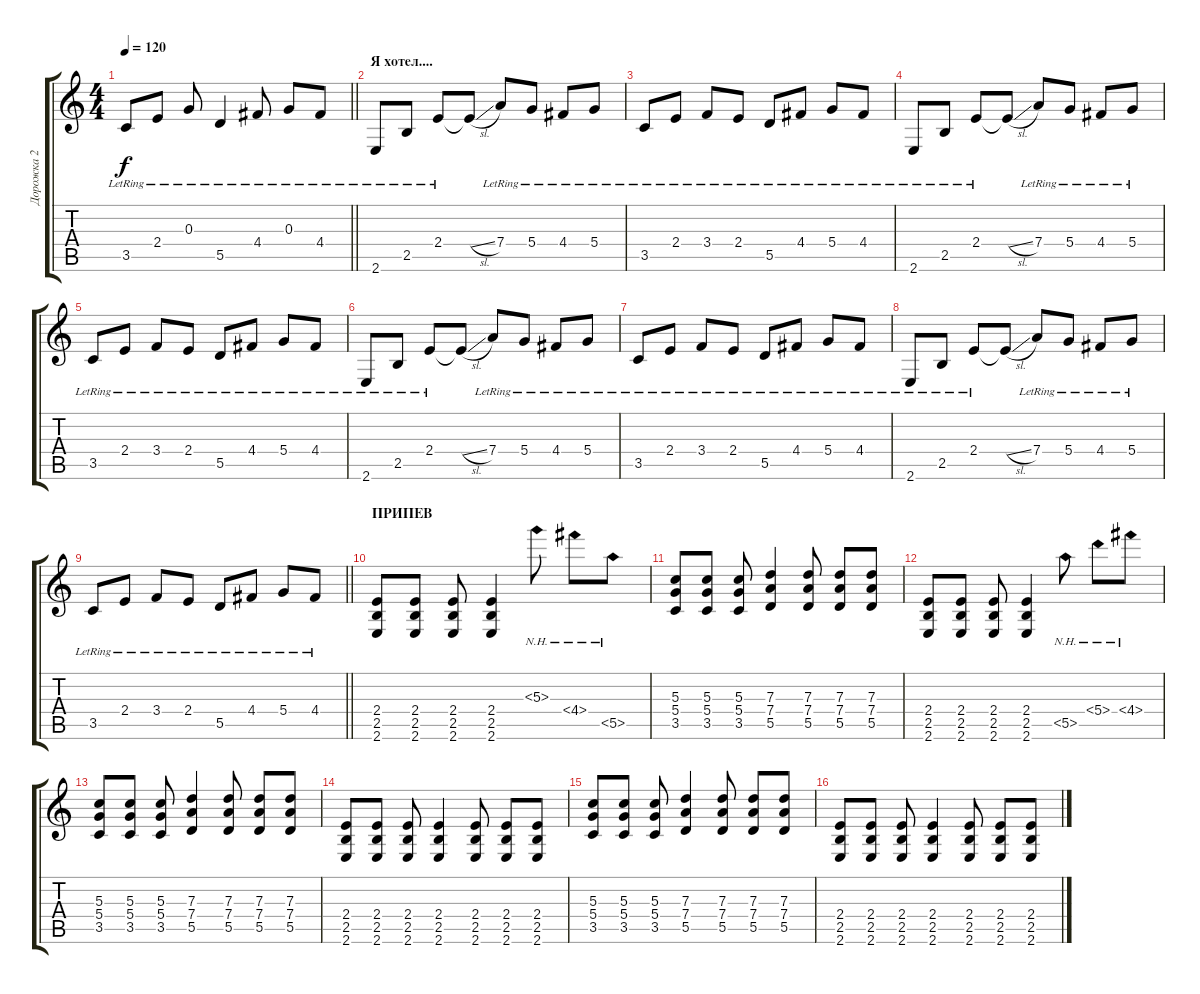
\track ("Дорожка 2" "Дорожка 2") {instrument acousticguitarsteel}
\staff {score tabs}
\tuning (E4 B3 G3 D3 A2 D2) {hide}
\ts (4 4)
\tempo 120
\clef g2
\barLineRight lightlight
\ks c
3.5{lr}.8{dy f} 2.4{lr}.8 0.3{lr}.8 5.5{lr}.4 4.4{lr}.8 0.3{lr}.8 4.4{lr}.8 |
\section ("" "Я хотел....")
2.6{lr}.8 2.5{lr}.8 2.4{lr}.8 2.4{sl t}.8 7.4{lr}.8 5.4{lr}.8 4.4{lr}.8 5.4{lr}.8 |
3.5{lr}.8 2.4{lr}.8 3.4{lr}.8 2.4{lr}.8 5.5{lr}.8 4.4{lr}.8 5.4{lr}.8 4.4{lr}.8 |
2.6{lr}.8 2.5{lr}.8 2.4{lr}.8 2.4{sl t}.8 7.4{lr}.8 5.4{lr}.8 4.4{lr}.8 5.4{lr}.8 |
3.5{lr}.8 2.4{lr}.8 3.4{lr}.8 2.4{lr}.8 5.5{lr}.8 4.4{lr}.8 5.4{lr}.8 4.4{lr}.8 |
2.6{lr}.8 2.5{lr}.8 2.4{lr}.8 2.4{sl t}.8 7.4{lr}.8 5.4{lr}.8 4.4{lr}.8 5.4{lr}.8 |
3.5{lr}.8 2.4{lr}.8 3.4{lr}.8 2.4{lr}.8 5.5{lr}.8 4.4{lr}.8 5.4{lr}.8 4.4{lr}.8 |
2.6{lr}.8 2.5{lr}.8 2.4{lr}.8 2.4{sl t}.8 7.4{lr}.8 5.4{lr}.8 4.4{lr}.8 5.4{lr}.8 |
\barLineRight lightlight
3.5{lr}.8 2.4{lr}.8 3.4{lr}.8 2.4{lr}.8 5.5{lr}.8 4.4{lr}.8 5.4{lr}.8 4.4{lr}.8 |
\section ("" "ПРИПЕВ")
(2.4 2.5 2.6).8{instrument distortionguitar} (2.4 2.5 2.6).8 (2.4 2.5 2.6).8 (2.4 2.5 2.6).4 5.3{nh}.8 4.4{nh}.8 5.5{nh}.8 |
(5.3 5.4 3.5).8 (5.3 5.4 3.5).8 (5.3 5.4 3.5).8 (7.3 7.4 5.5).4 (7.3 7.4 5.5).8 (7.3 7.4 5.5).8 (7.3 7.4 5.5).8 |
(2.4 2.5 2.6).8{instrument distortionguitar} (2.4 2.5 2.6).8 (2.4 2.5 2.6).8 (2.4 2.5 2.6).4 5.5{nh}.8 5.4{nh}.8 4.4{nh}.8 |
(5.3 5.4 3.5).8 (5.3 5.4 3.5).8 (5.3 5.4 3.5).8 (7.3 7.4 5.5).4 (7.3 7.4 5.5).8 (7.3 7.4 5.5).8 (7.3 7.4 5.5).8 |
(2.4 2.5 2.6).8{instrument distortionguitar} (2.4 2.5 2.6).8 (2.4 2.5 2.6).8 (2.4 2.5 2.6).4 (2.4 2.5 2.6).8 (2.4 2.5 2.6).8 (2.4 2.5 2.6).8 |
(5.3 5.4 3.5).8 (5.3 5.4 3.5).8 (5.3 5.4 3.5).8 (7.3 7.4 5.5).4 (7.3 7.4 5.5).8 (7.3 7.4 5.5).8 (7.3 7.4 5.5).8 |
(2.4 2.5 2.6).8{instrument distortionguitar} (2.4 2.5 2.6).8 (2.4 2.5 2.6).8 (2.4 2.5 2.6).4 (2.4 2.5 2.6).8 (2.4 2.5 2.6).8 (2.4 2.5 2.6).8
